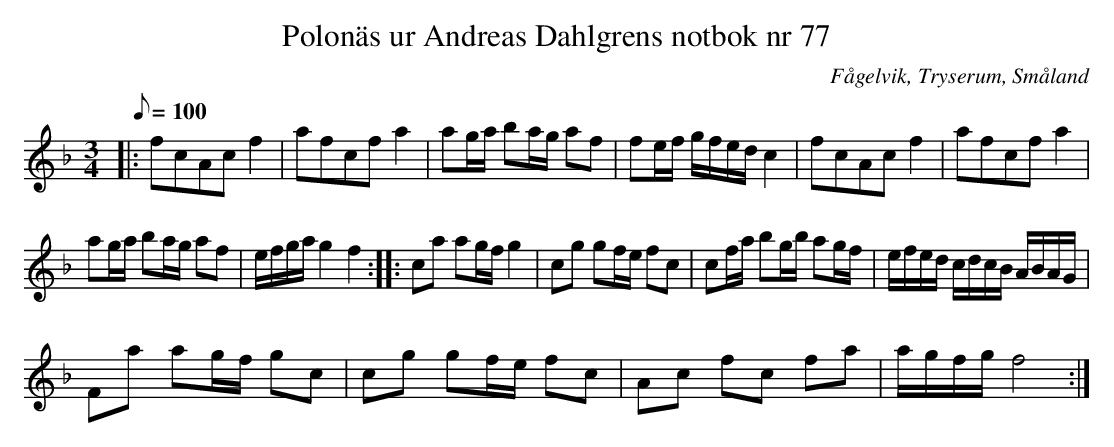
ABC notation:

X:1
T:Polonäs ur Andreas Dahlgrens notbok nr 77
O:Fågelvik, Tryserum, Småland
M:3/4
Q:100
L:1/8
K:F
|:fcAcf2|afcfa2|ag/a/ ba/g/ af|fe/f/ g/f/e/d/ c2|fcAcf2|afcfa2|
ag/a/ ba/g/ af|e/f/g/a/ g2f2:|:ca ag/f/ g2|cg gf/e/ fc|cf/a/ bg/b/ ag/f/|e/f/e/d/ c/d/c/B/ A/B/A/G/|
Fa ag/f/ gc|cg gf/e/ fc|Ac fc fa|a/g/f/g/ f4:|
